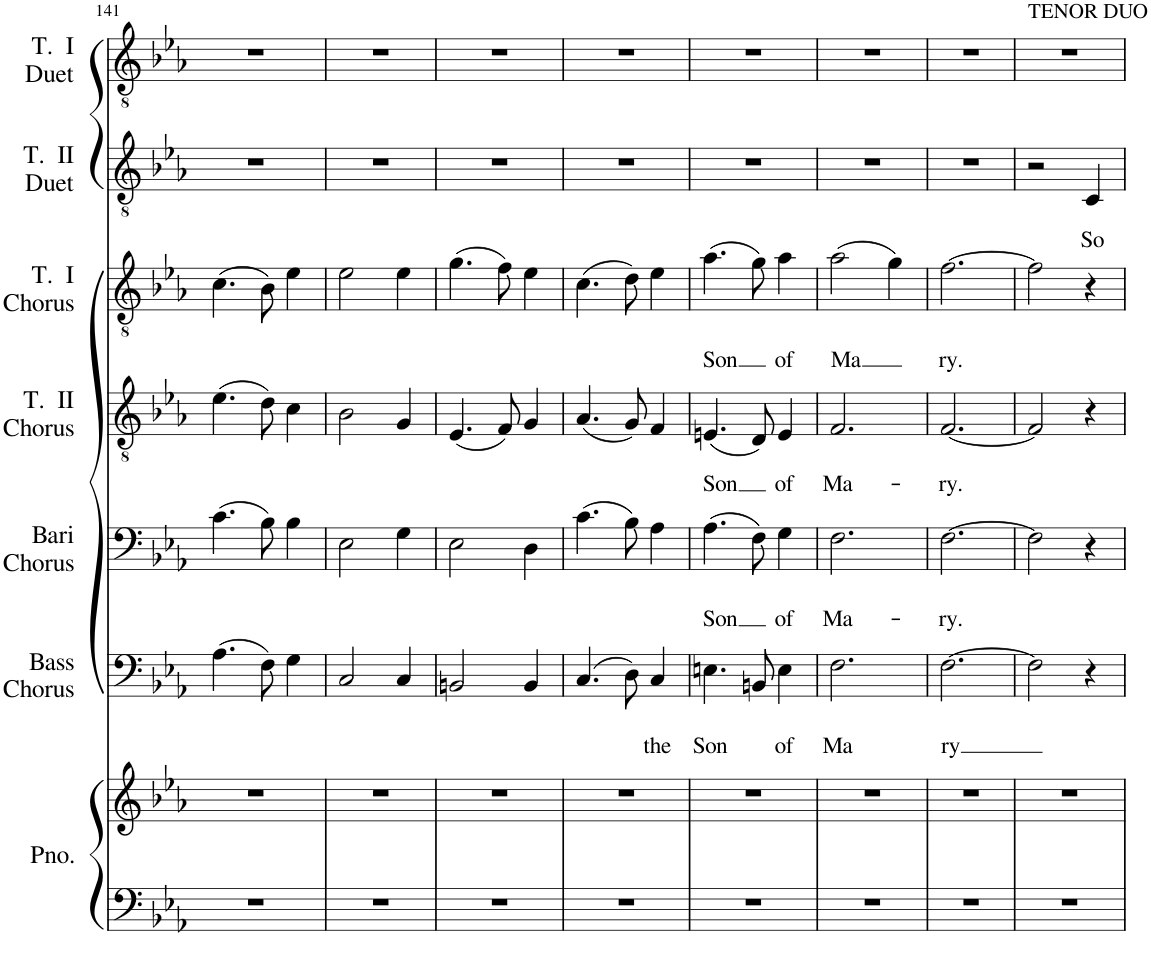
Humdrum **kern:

**kern	**kern	**kern	**text	**text	**kern	**text	**text	**kern	**text	**text	**kern	**text	**text	**kern	**text	**text	**kern
*part7	*part7	*part6	*part6	*part6	*part5	*part5	*part5	*part4	*part4	*part4	*part3	*part3	*part3	*part2	*part2	*part2	*part1
*staff8	*staff7	*staff6	*staff6	*staff6	*staff5	*staff5	*staff5	*staff4	*staff4	*staff4	*staff3	*staff3	*staff3	*staff2	*staff2	*staff2	*staff1
*I"Piano	*	*I"Bass Chorus	*	*	*I"Baritone Chorus	*	*	*I"Tenor II Chorus	*	*	*I"Tenor I Chorus	*	*	*I"Tenor II Duet	*	*	*I"Tenor I Duet
*I'Pno.	*	*I'Bass Chorus	*	*	*I'Bari Chorus	*	*	*I'T.  II Chorus	*	*	*I'T.  I Chorus	*	*	*I'T.  II Duet	*	*	*I'T.  I Duet
!!LO:PB:g=z
*clefF4	*clefG2	*clefF4	*	*	*clefF4	*	*	*clefGv2	*	*	*clefGv2	*	*	*clefGv2	*	*	*clefGv2
*k[b-e-a-]	*k[b-e-a-]	*k[b-e-a-]	*	*	*k[b-e-a-]	*	*	*k[b-e-a-]	*	*	*k[b-e-a-]	*	*	*k[b-e-a-]	*	*	*k[b-e-a-]
*M3/4	*M3/4	*M3/4	*	*	*M3/4	*	*	*M3/4	*	*	*M3/4	*	*	*M3/4	*	*	*M3/4
=141	=141	=141	=141	=141	=141	=141	=141	=141	=141	=141	=141	=141	=141	=141	=141	=141	=141
2.r	2.r	(4.A-\	.	.	(4.c\	.	.	(4.e-\	.	.	(4.c\	.	.	2.r	.	.	2.r
.	.	8F\)	.	.	8B-\)	.	.	8d\)	.	.	8B-\)	.	.	.	.	.	.
.	.	4G\	.	.	4B-\	.	.	4c\	.	.	4e-\	.	.	.	.	.	.
=142	=142	=142	=142	=142	=142	=142	=142	=142	=142	=142	=142	=142	=142	=142	=142	=142	=142
2.r	2.r	2C/	.	.	2E-\	.	.	2B-\	.	.	2e-\	.	.	2.r	.	.	2.r
.	.	4C/	.	.	4G\	.	.	4G/	.	.	4e-\	.	.	.	.	.	.
=143	=143	=143	=143	=143	=143	=143	=143	=143	=143	=143	=143	=143	=143	=143	=143	=143	=143
2.r	2.r	2BBn/	.	.	2E-\	.	.	(4.E-/	.	.	(4.g\	.	.	2.r	.	.	2.r
.	.	.	.	.	.	.	.	8F/)	.	.	8f\)	.	.	.	.	.	.
.	.	4BB/	.	.	4D\	.	.	4G/	.	.	4e-\	.	.	.	.	.	.
=144	=144	=144	=144	=144	=144	=144	=144	=144	=144	=144	=144	=144	=144	=144	=144	=144	=144
2.r	2.r	(4.C/	.	.	(4.c\	.	.	(4.A-/	.	.	(4.c\	.	.	2.r	.	.	2.r
.	.	8D\)	.	.	8B-\)	.	.	8G/)	.	.	8d\)	.	.	.	.	.	.
!	!	!	!	!LO:LY:b	!	!	!	!	!	!	!	!	!	!	!	!	!
.	.	4C/	.	the	4A-\	.	.	4F/	.	.	4e-\	.	.	.	.	.	.
=145	=145	=145	=145	=145	=145	=145	=145	=145	=145	=145	=145	=145	=145	=145	=145	=145	=145
!	!	!	!	!LO:LY:b	!	!	!LO:LY:b	!	!	!LO:LY:b	!	!	!LO:LY:b	!	!	!	!
2.r	2.r	4.En\	.	Son	(4.A-\	.	Son	(4.En/	.	Son	(4.a-\	.	Son	2.r	.	.	2.r
.	.	8BBn/	.	.	8F\)	.	.	8D/)	.	.	8g\)	.	.	.	.	.	.
!	!	!	!	!LO:LY:b	!	!	!LO:LY:b	!	!	!LO:LY:b	!	!	!LO:LY:b	!	!	!	!
.	.	4E\	.	of	4G\	.	of	4E/	.	of	4a-\	.	of	.	.	.	.
=146	=146	=146	=146	=146	=146	=146	=146	=146	=146	=146	=146	=146	=146	=146	=146	=146	=146
!	!	!	!	!LO:LY:b	!	!	!LO:LY:b	!	!	!LO:LY:b	!	!	!LO:LY:b	!	!	!	!
2.r	2.r	2.F\	.	Ma	2.F\	.	Ma-	2.F/	.	Ma-	(2a-\	.	-Ma	2.r	.	.	2.r
.	.	.	.	.	.	.	.	.	.	.	4g\)	.	.	.	.	.	.
=147	=147	=147	=147	=147	=147	=147	=147	=147	=147	=147	=147	=147	=147	=147	=147	=147	=147
!	!	!	!	!LO:LY:b	!	!	!LO:LY:b	!	!	!LO:LY:b	!	!	!LO:LY:b	!	!	!	!
2.r	2.r	[2.F\	.	ry	[2.F\	.	-ry.	[2.F/	.	-ry.	[2.f\	.	ry.	2.r	.	.	2.r
=148	=148	=148	=148	=148	=148	=148	=148	=148	=148	=148	=148	=148	=148	=148	=148	=148	=148
!	!	!	!	!	!	!	!	!	!	!	!	!	!	!	!	!	!LO:TX:a:t=TENOR DUO
2.r	2.r	2F\]	.	.	2F\]	.	.	2F/]	.	.	2f\]	.	.	2r	.	.	2.r
!	!	!	!	!	!	!	!	!	!	!	!	!	!	!	!	!LO:LY:b	!
.	.	4r	.	.	4r	.	.	4r	.	.	4r	.	.	4C/	.	So	.
=	=	=	=	=	=	=	=	=	=	=	=	=	=	=	=	=	=
*-	*-	*-	*-	*-	*-	*-	*-	*-	*-	*-	*-	*-	*-	*-	*-	*-	*-
